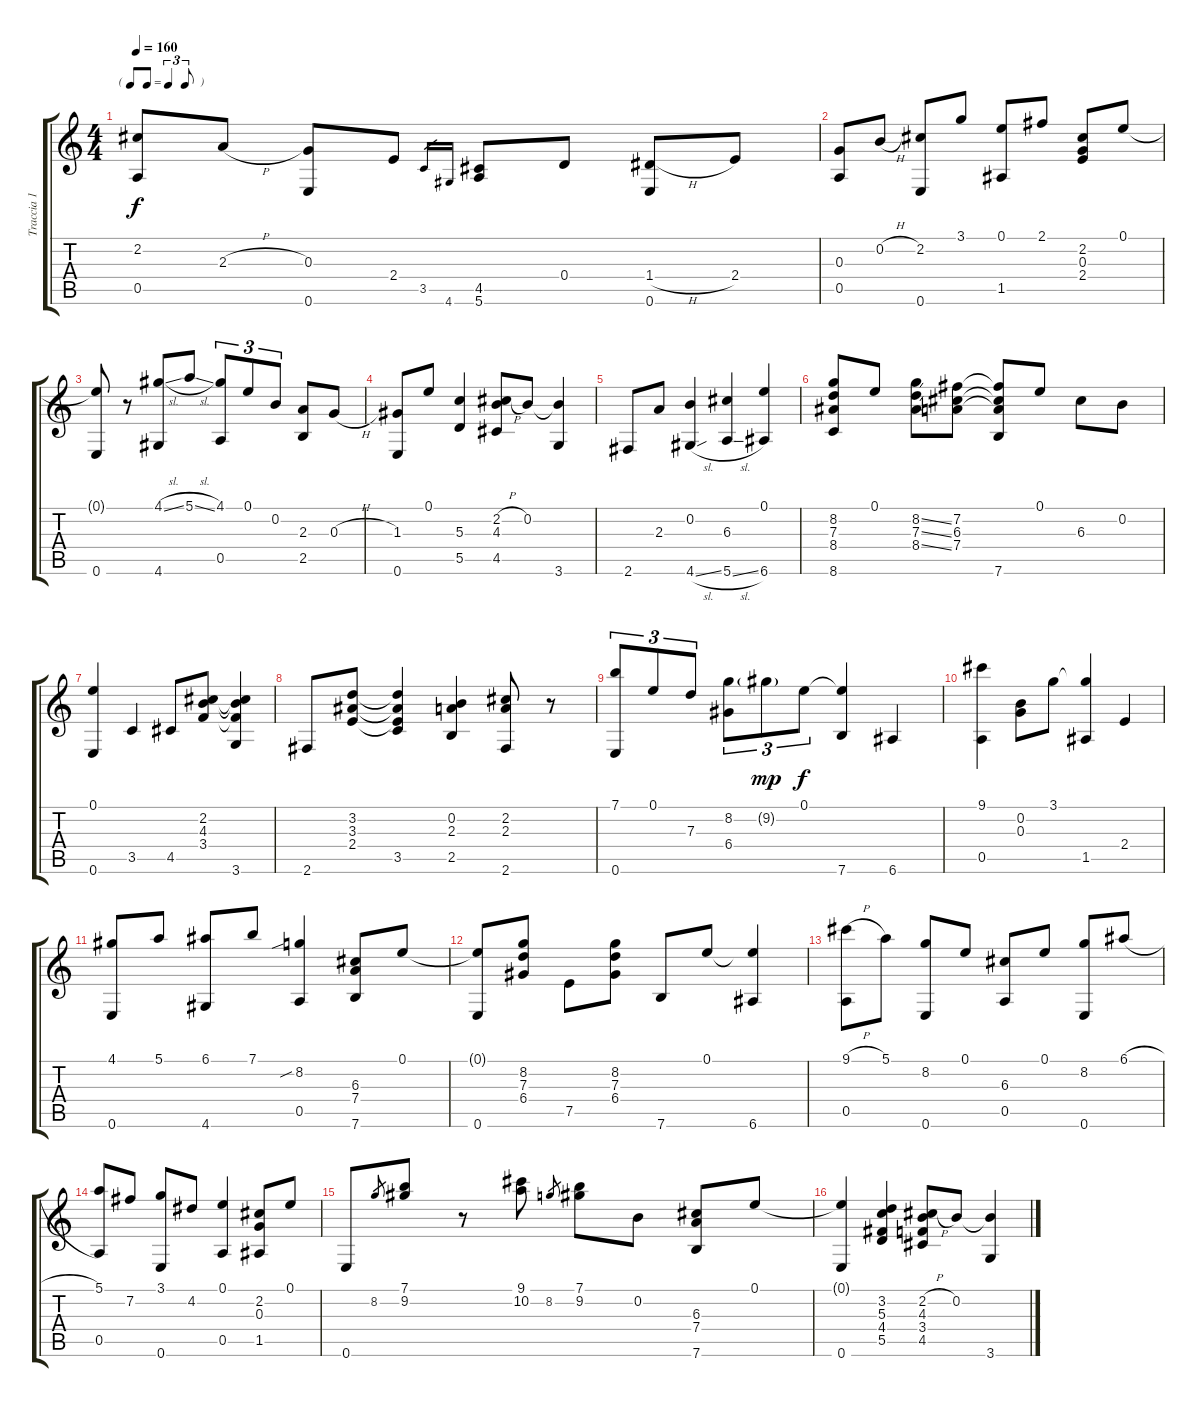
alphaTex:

\track ("Traccia 1" "Traccia 1") {instrument acousticguitarsteel}
\staff {score tabs}
\tuning (E4 B3 G3 D3 A2 E2) {hide}
\ts (4 4)
\tf triplet8th
\tempo 160
\clef g2
\ks c
(2.2 0.5).8{dy f} 2.3{h}.8 (0.3 0.6).8 2.4.8 3.5.16{gr} 4.6.16{gr} (4.5 5.6).8 0.4.8 (1.4{h} 0.6).8 2.4.8 |
(0.3 0.5).8 0.2{h}.8 (2.2 0.6).8 3.1.8 (0.1 1.5).8 2.1.8 (2.2 0.3 2.4).8 0.1.8 |
(0.1{t} 0.6).8 r.8 (4.1{sl} 4.6).8 5.1{sl}.8 (4.1 0.5).8{tu (3 2)} 0.1.8{tu (3 2)} 0.2.8{tu (3 2)} (2.3 2.5).8 0.3{h}.8 |
(1.3 0.6).8 0.1.8 (5.3 5.5).4 (2.2{h} 4.3 4.5).8 0.2.8 (0.2{t} 3.6).4 |
2.6.8 2.3.8 (0.2 4.6{sl}).4 (6.3 5.6{sl}).4 (0.1 6.6).4 |
(8.2 7.3 8.4 8.6).8 0.1.8 (8.2{ss} 7.3{ss} 8.4{ss}).8 (7.2 6.3 7.4).8 (7.2{t} 6.3{t} 7.4{t} 7.6).8 0.1.8 6.3.8 0.2.8 |
(0.1 0.6).4 3.5.4 4.5.8 (2.2 4.3 3.4).8 (2.2{t} 4.3{t} 3.4{t} 3.6).4 |
2.6.8 (3.2 3.3 2.4).8 (3.2{t} 3.3{t} 2.4{t} 3.5).4 (0.2 2.3 2.5).4 (2.2 2.3 2.6).8 r.8 |
(7.1 0.6).8{tu (3 2)} 0.1.8{tu (3 2)} 7.3.8{tu (3 2)} (8.2 6.4).8{tu (3 2)} 9.2{g}.8{tu (3 2) dy mp} 0.1.8{tu (3 2) dy f} (0.1{t} 7.6).4 6.6.4 |
(9.1 0.5).4 (0.2 0.3).8 3.1.8 (3.1{t} 1.5).4 2.4.4 |
(4.1 0.6).8 5.1.8 (6.1 4.6).8 7.1.8 (8.2{sib} 0.5).4 (6.3 7.4 7.6).8 0.1.8 |
(0.1{t} 0.6).8 (8.2 7.3 6.4).8 7.5.8 (8.2 7.3 6.4).8 7.6.8 0.1.8 (0.1{t} 6.6).4 |
(9.1{h} 0.5).8 5.1.8 (8.2 0.6).8 0.1.8 (6.3 0.5).8 0.1.8 (8.2 0.6).8 6.1{h}.8 |
(5.1 0.5).8 7.2.8 (3.1 0.6).8 4.2.8 (0.1 0.5).4 (2.2 0.3 1.5).8 0.1.8 |
0.6.8 8.2.8{gr} (7.1 9.2).8 r.8 (9.1 10.2).8 8.2.8{gr} (7.1 9.2).8 0.2.8 (6.3 7.4 7.6).8 0.1.8 |
(0.1{t} 0.6).4 (3.2 5.3 4.4 5.5).4 (2.2{h} 4.3 3.4 4.5).8 0.2.8 (0.2{t} 3.6).4
